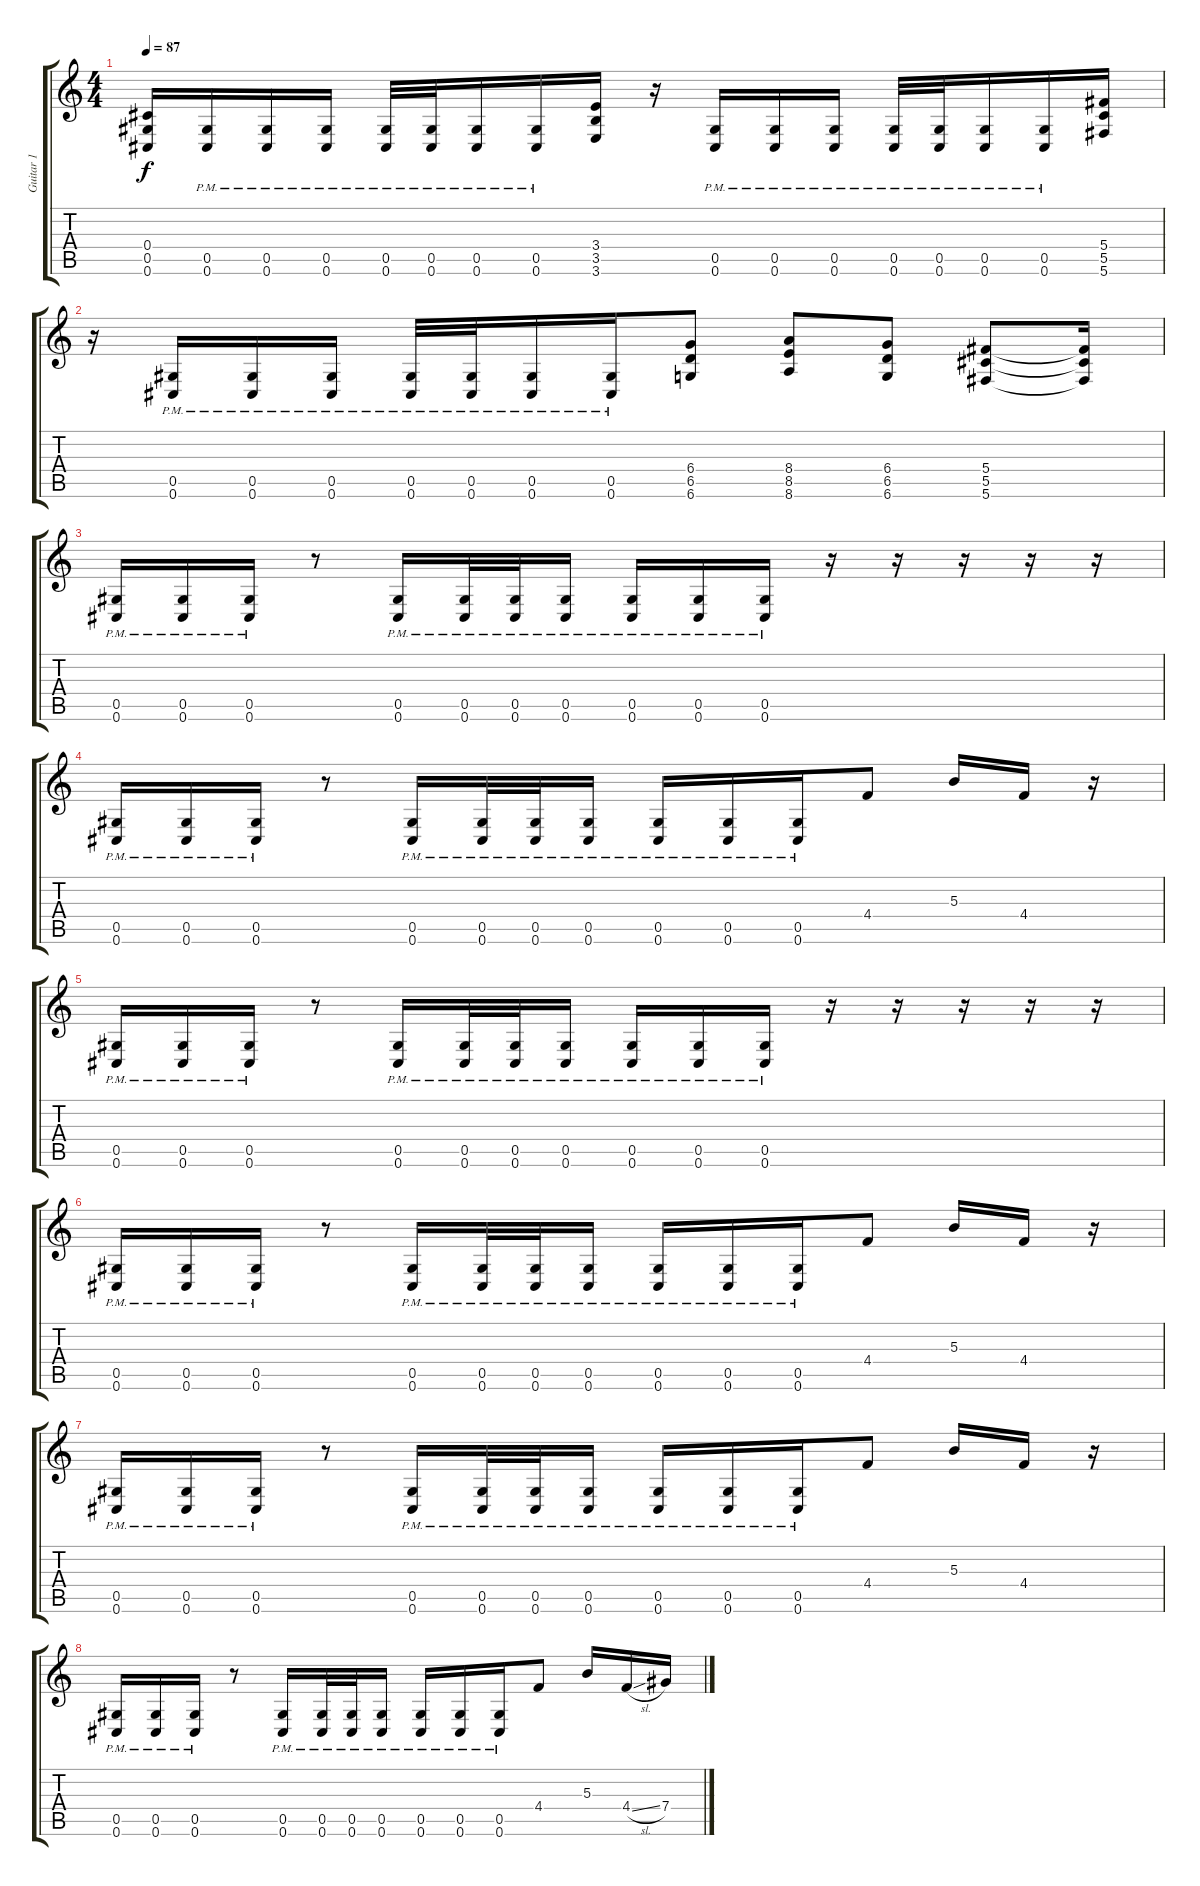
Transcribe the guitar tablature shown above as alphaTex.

\track ("Guitar 1" "Guitar 1") {instrument overdrivenguitar}
\staff {score tabs}
\tuning (Eb4 Bb3 Gb3 Db3 Ab2 Db2) {hide}
\ts (4 4)
\tempo 87
\clef g2
\ks c
(0.4 0.5 0.6).16{dy f} (0.5{pm} 0.6{pm}).16 (0.5{pm} 0.6{pm}).16 (0.5{pm} 0.6{pm}).16 (0.5{pm} 0.6{pm}).32 (0.5{pm} 0.6{pm}).32 (0.5{pm} 0.6{pm}).16 (0.5{pm} 0.6{pm}).16 (3.4 3.5 3.6).16 r.16 (0.5{pm} 0.6{pm}).16 (0.5{pm} 0.6{pm}).16 (0.5{pm} 0.6{pm}).16 (0.5{pm} 0.6{pm}).32 (0.5{pm} 0.6{pm}).32 (0.5{pm} 0.6{pm}).16 (0.5{pm} 0.6{pm}).16 (5.4 5.5 5.6).16 |
r.16 (0.5{pm} 0.6{pm}).16 (0.5{pm} 0.6{pm}).16 (0.5{pm} 0.6{pm}).16 (0.5{pm} 0.6{pm}).32 (0.5{pm} 0.6{pm}).32 (0.5{pm} 0.6{pm}).16 (0.5{pm} 0.6{pm}).16 (6.4 6.5 6.6).8 (8.4 8.5 8.6).8 (6.4 6.5 6.6).8 (5.4 5.5 5.6).8 (5.4{t} 5.5{t} 5.6{t}).16 |
(0.5{pm} 0.6{pm}).16 (0.5{pm} 0.6{pm}).16 (0.5{pm} 0.6{pm}).16 r.8 (0.5{pm} 0.6{pm}).16 (0.5{pm} 0.6{pm}).32 (0.5{pm} 0.6{pm}).32 (0.5{pm} 0.6{pm}).16 (0.5{pm} 0.6{pm}).16 (0.5{pm} 0.6{pm}).16 (0.5{pm} 0.6{pm}).16 r.16 r.16 r.16 r.16 r.16 |
(0.5{pm} 0.6{pm}).16 (0.5{pm} 0.6{pm}).16 (0.5{pm} 0.6{pm}).16 r.8 (0.5{pm} 0.6{pm}).16 (0.5{pm} 0.6{pm}).32 (0.5{pm} 0.6{pm}).32 (0.5{pm} 0.6{pm}).16 (0.5{pm} 0.6{pm}).16 (0.5{pm} 0.6{pm}).16 (0.5{pm} 0.6{pm}).16 4.4.8{balance 16} 5.3.16 4.4.16 r.16 |
(0.5{pm} 0.6{pm}).16{balance 8} (0.5{pm} 0.6{pm}).16 (0.5{pm} 0.6{pm}).16 r.8 (0.5{pm} 0.6{pm}).16 (0.5{pm} 0.6{pm}).32 (0.5{pm} 0.6{pm}).32 (0.5{pm} 0.6{pm}).16 (0.5{pm} 0.6{pm}).16 (0.5{pm} 0.6{pm}).16 (0.5{pm} 0.6{pm}).16 r.16 r.16 r.16 r.16 r.16 |
(0.5{pm} 0.6{pm}).16 (0.5{pm} 0.6{pm}).16 (0.5{pm} 0.6{pm}).16 r.8 (0.5{pm} 0.6{pm}).16 (0.5{pm} 0.6{pm}).32 (0.5{pm} 0.6{pm}).32 (0.5{pm} 0.6{pm}).16 (0.5{pm} 0.6{pm}).16 (0.5{pm} 0.6{pm}).16 (0.5{pm} 0.6{pm}).16 4.4.8{balance 16} 5.3.16 4.4.16 r.16 |
(0.5{pm} 0.6{pm}).16{balance 8} (0.5{pm} 0.6{pm}).16 (0.5{pm} 0.6{pm}).16 r.8 (0.5{pm} 0.6{pm}).16 (0.5{pm} 0.6{pm}).32 (0.5{pm} 0.6{pm}).32 (0.5{pm} 0.6{pm}).16 (0.5{pm} 0.6{pm}).16 (0.5{pm} 0.6{pm}).16 (0.5{pm} 0.6{pm}).16 4.4.8{balance 16} 5.3.16 4.4.16 r.16 |
(0.5{pm} 0.6{pm}).16{balance 8} (0.5{pm} 0.6{pm}).16 (0.5{pm} 0.6{pm}).16 r.8 (0.5{pm} 0.6{pm}).16 (0.5{pm} 0.6{pm}).32 (0.5{pm} 0.6{pm}).32 (0.5{pm} 0.6{pm}).16 (0.5{pm} 0.6{pm}).16 (0.5{pm} 0.6{pm}).16 (0.5{pm} 0.6{pm}).16 4.4.8{balance 16} 5.3.16 4.4{sl}.16 7.4.16
